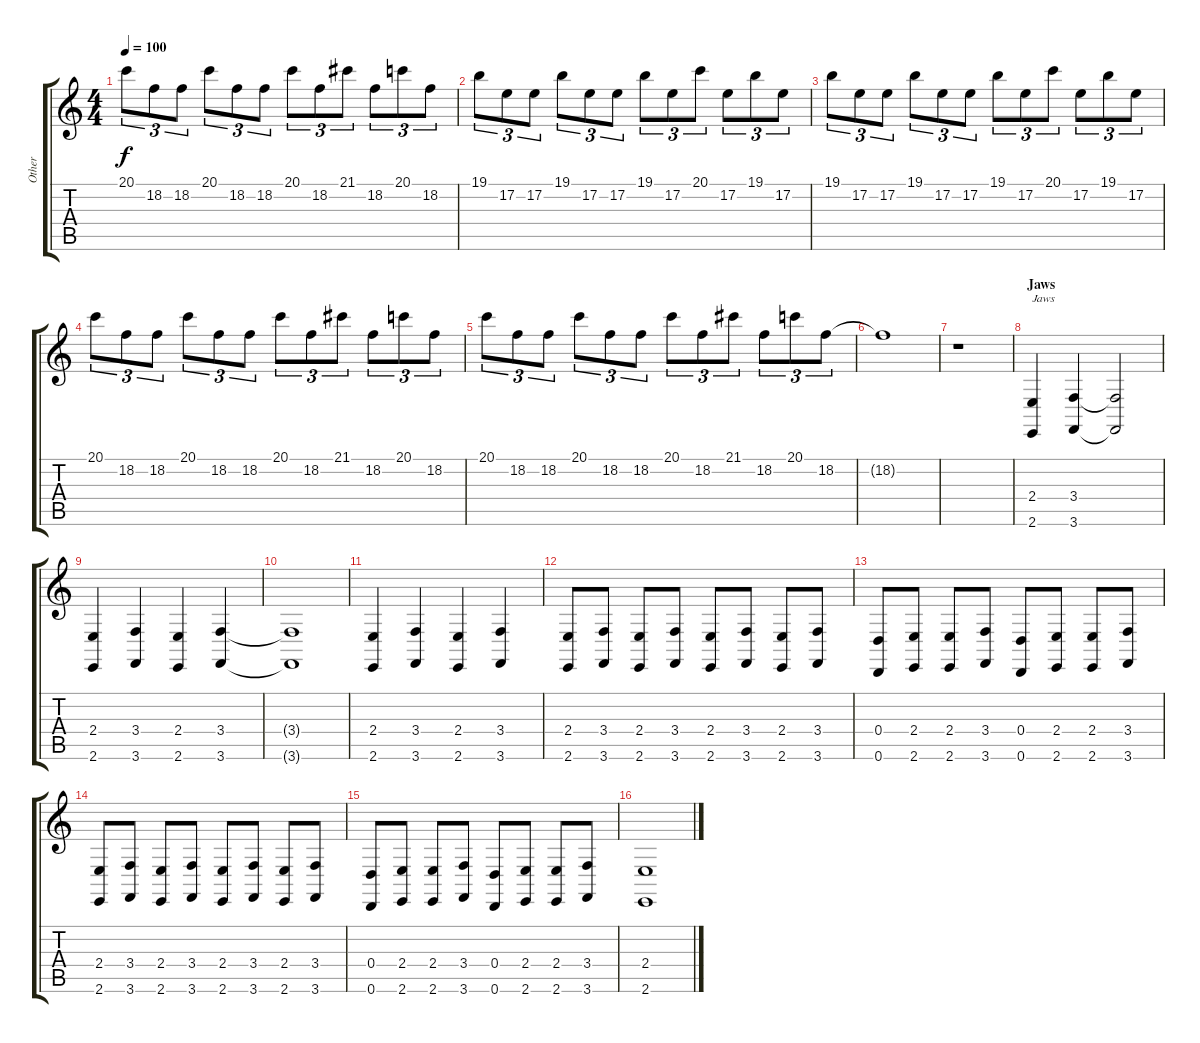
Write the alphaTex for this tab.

\track ("Other" "Other") {instrument glockenspiel}
\staff {score tabs}
\tuning (E4 B3 G3 D3 A2 D2) {hide}
\ts (4 4)
\tempo 100
\clef g2
\ks c
20.1.8{tu (3 2) dy f} 18.2.8{tu (3 2)} 18.2.8{tu (3 2)} 20.1.8{tu (3 2)} 18.2.8{tu (3 2)} 18.2.8{tu (3 2)} 20.1.8{tu (3 2)} 18.2.8{tu (3 2)} 21.1.8{tu (3 2)} 18.2.8{tu (3 2)} 20.1.8{tu (3 2)} 18.2.8{tu (3 2)} |
19.1.8{tu (3 2)} 17.2.8{tu (3 2)} 17.2.8{tu (3 2)} 19.1.8{tu (3 2)} 17.2.8{tu (3 2)} 17.2.8{tu (3 2)} 19.1.8{tu (3 2)} 17.2.8{tu (3 2)} 20.1.8{tu (3 2)} 17.2.8{tu (3 2)} 19.1.8{tu (3 2)} 17.2.8{tu (3 2)} |
19.1.8{tu (3 2)} 17.2.8{tu (3 2)} 17.2.8{tu (3 2)} 19.1.8{tu (3 2)} 17.2.8{tu (3 2)} 17.2.8{tu (3 2)} 19.1.8{tu (3 2)} 17.2.8{tu (3 2)} 20.1.8{tu (3 2)} 17.2.8{tu (3 2)} 19.1.8{tu (3 2)} 17.2.8{tu (3 2)} |
20.1.8{tu (3 2)} 18.2.8{tu (3 2)} 18.2.8{tu (3 2)} 20.1.8{tu (3 2)} 18.2.8{tu (3 2)} 18.2.8{tu (3 2)} 20.1.8{tu (3 2)} 18.2.8{tu (3 2)} 21.1.8{tu (3 2)} 18.2.8{tu (3 2)} 20.1.8{tu (3 2)} 18.2.8{tu (3 2)} |
20.1.8{tu (3 2)} 18.2.8{tu (3 2)} 18.2.8{tu (3 2)} 20.1.8{tu (3 2)} 18.2.8{tu (3 2)} 18.2.8{tu (3 2)} 20.1.8{tu (3 2)} 18.2.8{tu (3 2)} 21.1.8{tu (3 2)} 18.2.8{tu (3 2)} 20.1.8{tu (3 2)} 18.2.8{tu (3 2)} |
18.2{t}.1 |
r.1 |
\section ("" "Jaws")
(2.4 2.6).4{txt "Jaws" volume 14 instrument cello} (3.4 3.6).4 (3.4{t} 3.6{t}).2 |
(2.4 2.6).4 (3.4 3.6).4 (2.4 2.6).4 (3.4 3.6).4 |
(3.4{t} 3.6{t}).1 |
(2.4 2.6).4 (3.4 3.6).4 (2.4 2.6).4 (3.4 3.6).4 |
(2.4 2.6).8 (3.4 3.6).8 (2.4 2.6).8 (3.4 3.6).8 (2.4 2.6).8 (3.4 3.6).8 (2.4 2.6).8 (3.4 3.6).8 |
(0.4 0.6).8 (2.4 2.6).8 (2.4 2.6).8 (3.4 3.6).8 (0.4 0.6).8 (2.4 2.6).8 (2.4 2.6).8 (3.4 3.6).8 |
(2.4 2.6).8 (3.4 3.6).8 (2.4 2.6).8 (3.4 3.6).8 (2.4 2.6).8 (3.4 3.6).8 (2.4 2.6).8 (3.4 3.6).8 |
(0.4 0.6).8 (2.4 2.6).8 (2.4 2.6).8 (3.4 3.6).8 (0.4 0.6).8 (2.4 2.6).8 (2.4 2.6).8 (3.4 3.6).8 |
(2.4 2.6).1
